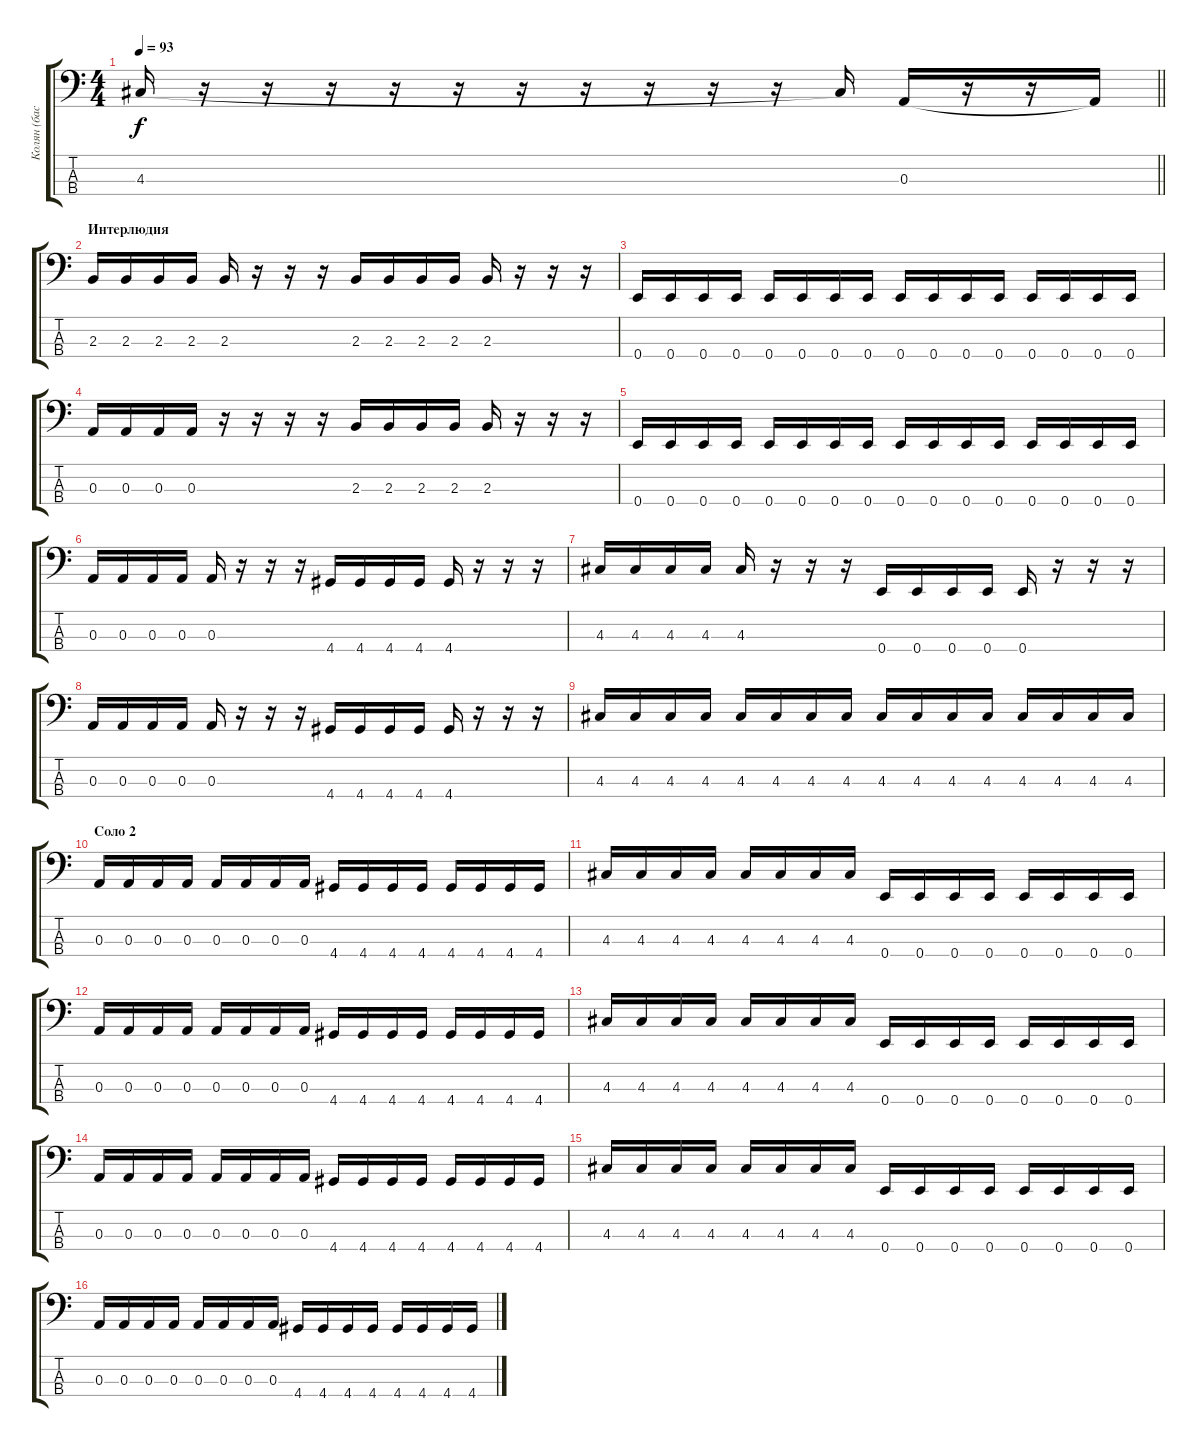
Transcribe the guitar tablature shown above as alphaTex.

\track ("Колян (басс гитара)" "Колян (бас") {instrument electricbasspick}
\staff {score tabs}
\tuning (G2 D2 A1 E1) {hide}
\ts (4 4)
\tempo 93
\clef f4
\barLineRight lightlight
\ks c
4.3.16{dy f} r.16 r.16 r.16 r.16 r.16 r.16 r.16 r.16 r.16 r.16 4.3{t}.16 0.3.16 r.16 r.16 0.3{t}.16 |
\section ("" "Интерлюдия")
2.3.16 2.3.16 2.3.16 2.3.16 2.3.16 r.16 r.16 r.16 2.3.16 2.3.16 2.3.16 2.3.16 2.3.16 r.16 r.16 r.16 |
0.4.16 0.4.16 0.4.16 0.4.16 0.4.16 0.4.16 0.4.16 0.4.16 0.4.16 0.4.16 0.4.16 0.4.16 0.4.16 0.4.16 0.4.16 0.4.16 |
0.3.16 0.3.16 0.3.16 0.3.16 r.16 r.16 r.16 r.16 2.3.16 2.3.16 2.3.16 2.3.16 2.3.16 r.16 r.16 r.16 |
0.4.16 0.4.16 0.4.16 0.4.16 0.4.16 0.4.16 0.4.16 0.4.16 0.4.16 0.4.16 0.4.16 0.4.16 0.4.16 0.4.16 0.4.16 0.4.16 |
0.3.16 0.3.16 0.3.16 0.3.16 0.3.16 r.16 r.16 r.16 4.4.16 4.4.16 4.4.16 4.4.16 4.4.16 r.16 r.16 r.16 |
4.3.16 4.3.16 4.3.16 4.3.16 4.3.16 r.16 r.16 r.16 0.4.16 0.4.16 0.4.16 0.4.16 0.4.16 r.16 r.16 r.16 |
0.3.16 0.3.16 0.3.16 0.3.16 0.3.16 r.16 r.16 r.16 4.4.16 4.4.16 4.4.16 4.4.16 4.4.16 r.16 r.16 r.16 |
4.3.16 4.3.16 4.3.16 4.3.16 4.3.16 4.3.16 4.3.16 4.3.16 4.3.16 4.3.16 4.3.16 4.3.16 4.3.16 4.3.16 4.3.16 4.3.16 |
\section ("" "Соло 2")
0.3.16 0.3.16 0.3.16 0.3.16 0.3.16 0.3.16 0.3.16 0.3.16 4.4.16 4.4.16 4.4.16 4.4.16 4.4.16 4.4.16 4.4.16 4.4.16 |
4.3.16 4.3.16 4.3.16 4.3.16 4.3.16 4.3.16 4.3.16 4.3.16 0.4.16 0.4.16 0.4.16 0.4.16 0.4.16 0.4.16 0.4.16 0.4.16 |
0.3.16 0.3.16 0.3.16 0.3.16 0.3.16 0.3.16 0.3.16 0.3.16 4.4.16 4.4.16 4.4.16 4.4.16 4.4.16 4.4.16 4.4.16 4.4.16 |
4.3.16 4.3.16 4.3.16 4.3.16 4.3.16 4.3.16 4.3.16 4.3.16 0.4.16 0.4.16 0.4.16 0.4.16 0.4.16 0.4.16 0.4.16 0.4.16 |
0.3.16 0.3.16 0.3.16 0.3.16 0.3.16 0.3.16 0.3.16 0.3.16 4.4.16 4.4.16 4.4.16 4.4.16 4.4.16 4.4.16 4.4.16 4.4.16 |
4.3.16 4.3.16 4.3.16 4.3.16 4.3.16 4.3.16 4.3.16 4.3.16 0.4.16 0.4.16 0.4.16 0.4.16 0.4.16 0.4.16 0.4.16 0.4.16 |
0.3.16 0.3.16 0.3.16 0.3.16 0.3.16 0.3.16 0.3.16 0.3.16 4.4.16 4.4.16 4.4.16 4.4.16 4.4.16 4.4.16 4.4.16 4.4.16
